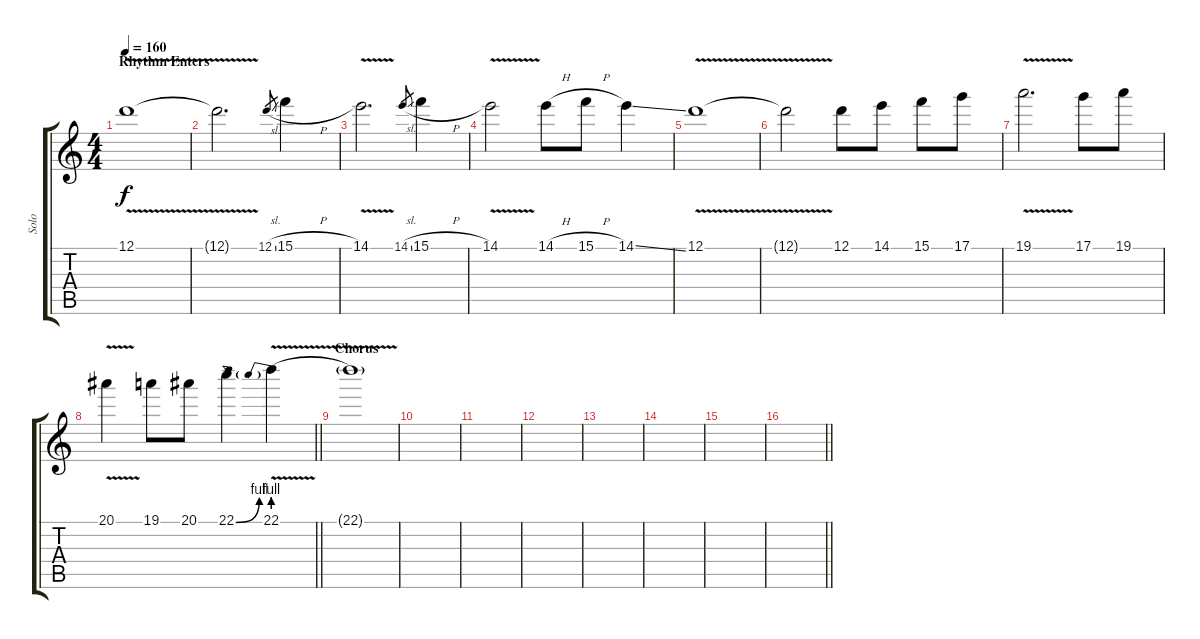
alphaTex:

\track ("Solo" "Solo") {instrument distortionguitar}
\staff {score tabs}
\tuning (D4 A3 F3 C3 G2 D2) {hide}
\ts (4 4)
\section ("" "Rhythm Enters")
\tempo 160
\clef g2
\ks c
12.1{v}.1{dy f} |
12.1{t}.2{d} 12.1{sl}.8{gr} 15.1{h}.4 |
14.1{v}.2{d} 14.1{sl}.8{gr} 15.1{h}.4 |
14.1{v}.2 14.1{h}.8 15.1{h}.8 14.1{ss}.4 |
12.1{v}.1 |
12.1{t}.2 12.1.8 14.1.8 15.1.8 17.1.8 |
19.1{v}.2{d} 17.1.8 19.1.8 |
\barLineRight lightlight
20.1{v}.4 19.1.8 20.1.8 22.1{be (bend 0 0 60 4)}.4 22.1{be (prebend 0 4 60 4) v}.4 |
\section ("" "Chorus")
22.1{t}.1{volume 0} |
|
|
|
|
|
|
\barLineRight lightlight
